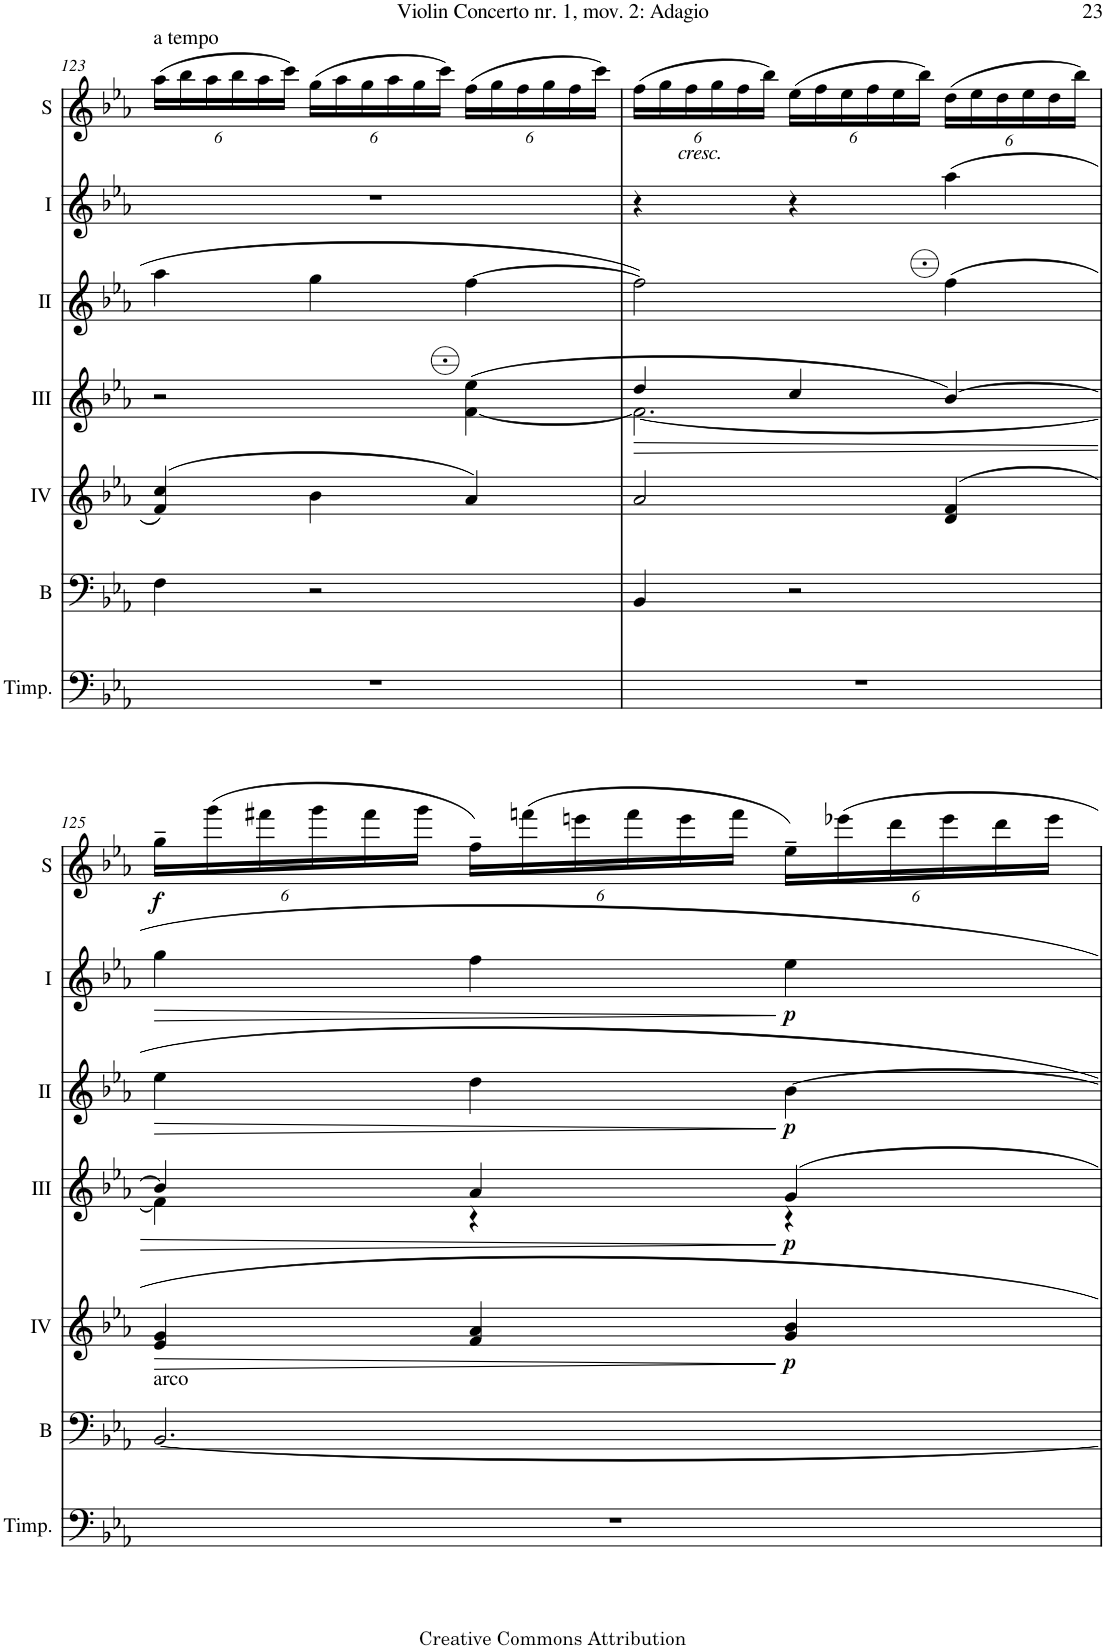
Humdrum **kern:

**kern	**kern	**kern	**dynam	**kern	**dynam	**kern	**dynam	**kern	**dynam	**kern	**dynam
*part7	*part6	*part5	*part5	*part4	*part4	*part3	*part3	*part2	*part2	*part1	*part1
*staff7	*staff6	*staff5	*staff5	*staff4	*staff4	*staff3	*staff3	*staff2	*staff2	*staff1	*staff1
*I"Timpani	*I"Bass	*I"Acc. 4	*	*I"Acc. 3	*	*I"Acc. 2	*	*I"Acc. 1	*	*I"Solo	*
*I'Timp.	*I'B	*	*	*	*	*	*	*	*	*I'S	*
!!LO:PB:g=z
*clefF4	*clefF4	*clefG2	*	*clefG2	*	*clefG2	*	*clefG2	*	*clefG2	*
*	*Trd7c12	*Trd7c12	*	*	*	*	*	*	*	*	*
*k[b-e-a-]	*k[b-e-a-]	*k[b-e-a-]	*	*k[b-e-a-]	*	*k[b-e-a-]	*	*k[b-e-a-]	*	*k[b-e-a-]	*
*M3/4	*M3/4	*M3/4	*	*M3/4	*	*M3/4	*	*M3/4	*	*M3/4	*
*	*	*	*	*	*	*	*	*	*	*Xbrackettup	*
=123	=123	=123	=123	=123	=123	=123	=123	=123	=123	=123	=123
!	!	!	!	!	!	!	!	!	!	!LO:TX:a:t=a tempo	!
2.r	4F\	(4f/ 4cc/	.	2r	.	4a-\	.	2.r	.	(24aa-\LL	.
.	.	.	.	.	.	.	.	.	.	24bb-\	.
.	.	.	.	.	.	.	.	.	.	24aa-\	.
.	.	.	.	.	.	.	.	.	.	24bb-\	.
.	.	.	.	.	.	.	.	.	.	24aa-\	.
.	.	.	.	.	.	.	.	.	.	24ccc\JJ)	.
.	2r	4b-\	.	.	.	4g\	.	.	.	(24gg\LL	.
.	.	.	.	.	.	.	.	.	.	24aa-\	.
.	.	.	.	.	.	.	.	.	.	24gg\	.
.	.	.	.	.	.	.	.	.	.	24aa-\	.
.	.	.	.	.	.	.	.	.	.	24gg\	.
.	.	.	.	.	.	.	.	.	.	24ccc\JJ)	.
.	.	4a-/)	.	([4f\ 4ee-\	.	[4f\	.	.	.	(24ff\LL	.
.	.	.	.	.	.	.	.	.	.	24gg\	.
.	.	.	.	.	.	.	.	.	.	24ff\	.
.	.	.	.	.	.	.	.	.	.	24gg\	.
.	.	.	.	.	.	.	.	.	.	24ff\	.
.	.	.	.	.	.	.	.	.	.	24ccc\JJ)	.
=124	=124	=124	=124	=124	=124	=124	=124	=124	=124	=124	=124
!	!	!	!	!	!LO:HP:b	!	!	!	!	!	!
*	*	*	*	*^	*	*	*	*	*	*	*
2.r	4BB-/	2a-/	.	4dd/	2.f\_	>	2f\]	.	4r	.	(24ff\LL	.
.	.	.	.	.	.	.	.	.	.	.	24gg\	.
!	!	!	!	!	!	!	!	!	!	!	!LO:TX:b:i:t=cresc.	!
.	.	.	.	.	.	.	.	.	.	.	24ff\	.
.	.	.	.	.	.	.	.	.	.	.	24gg\	.
.	.	.	.	.	.	.	.	.	.	.	24ff\	.
.	.	.	.	.	.	.	.	.	.	.	24bb-\JJ)	.
.	2r	.	.	4cc/	.	.	.	.	4r	.	(24ee-\LL	.
.	.	.	.	.	.	.	.	.	.	.	24ff\	.
.	.	.	.	.	.	.	.	.	.	.	24ee-\	.
.	.	.	.	.	.	.	.	.	.	.	24ff\	.
.	.	.	.	.	.	.	.	.	.	.	24ee-\	.
.	.	.	.	.	.	.	.	.	.	.	24bb-\JJ)	.
.	.	4d/ 4f/	.	[4b-/)	.	.	4ff\	.	4aa-\	.	(24dd\LL	.
.	.	.	.	.	.	.	.	.	.	.	24ee-\	.
.	.	.	.	.	.	.	.	.	.	.	24dd\	.
.	.	.	.	.	.	.	.	.	.	.	24ee-\	.
.	.	.	.	.	.	.	.	.	.	.	24dd\	.
.	.	.	.	.	.	.	.	.	.	.	24bb-\JJ)	.
!!LO:LB:g=z
=125	=125	=125	=125	=125	=125	=125	=125	=125	=125	=125	=125	=125
!	!LO:TX:a:t=arco	!	!	!	!	!	!	!	!	!	!	!
!	!	!	!LO:HP:b	!	!	!	!	!LO:HP:b	!	!LO:HP:b	!	!LO:DY:b
2.r	[2.BB-/	4e-/ 4g/	>	4b-/]	4f\]	.	4ee-\	>	4gg\	>	24gg~\LL	f
.	.	.	.	.	.	.	.	.	.	.	(24ggg\	.
.	.	.	.	.	.	.	.	.	.	.	24fff#X\	.
.	.	.	.	.	.	.	.	.	.	.	24ggg\	.
.	.	.	.	.	.	.	.	.	.	.	24fff#\	.
.	.	.	.	.	.	.	.	.	.	.	24ggg\JJ	.
.	.	4f/ 4a-/	.	4a-/	4r	.	4dd\	.	4ff\	.	24ff~\LL)	.
.	.	.	.	.	.	.	.	.	.	.	(24fffn\	.
.	.	.	.	.	.	.	.	.	.	.	24eeen\	.
.	.	.	.	.	.	.	.	.	.	.	24fff\	.
.	.	.	.	.	.	.	.	.	.	.	24eee\	.
.	.	.	.	.	.	.	.	.	.	.	24fff\JJ	.
!	!	!	!LO:DY:n=1:b	!	!	!LO:DY:n=1:b	!	!LO:DY:n=1:b	!	!LO:DY:n=1:b	!	!
.	.	4g/ 4b-/	] p	4g/	4r	] p	[4b-\	] p	4ee-\	] p	24ee-~\LL)	.
.	.	.	.	.	.	.	.	.	.	.	24eee-X\	.
.	.	.	.	.	.	.	.	.	.	.	24ddd\	.
.	.	.	.	.	.	.	.	.	.	.	24eee-\	.
.	.	.	.	.	.	.	.	.	.	.	24ddd\	.
.	.	.	.	.	.	.	.	.	.	.	24eee-\JJ	.
*	*	*	*	*v	*v	*	*	*	*	*	*	*
=	=	=	=	=	=	=	=	=	=	=	=
*-	*-	*-	*-	*-	*-	*-	*-	*-	*-	*-	*-
